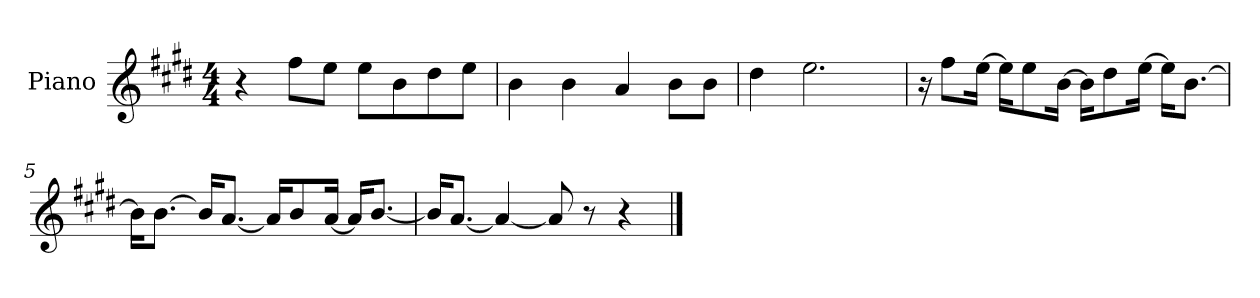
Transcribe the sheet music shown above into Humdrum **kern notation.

**kern
*part1
*staff1
*I"Piano
*I'P-no
*clefG2
*k[f#c#g#d#]
*M4/4
*MM90
=1
4r
8ff#\L
8ee\J
8ee\L
8b\
8dd#\
8ee\J
=2
4b\
4b\
4a/
8b\L
8b\J
=3
4dd#\
2.ee\
=4
16r
8ff#\L
[16ee\Jk
16ee\KL]
8ee\
[16b\Jk
16b\KL]
8dd#\
[16ee\Jk
16ee\KL]
[8.b\J
=5
16b\KL]
[8.b\J
16b/KL]
[8.a/J
16a/KL]
8b/
[16a/Jk
16a/KL]
[8.b/J
!!LO:LB:g=z
=6
16b/KL]
[8.a/J
4a/_
8a/]
8r
4r
==
*-
